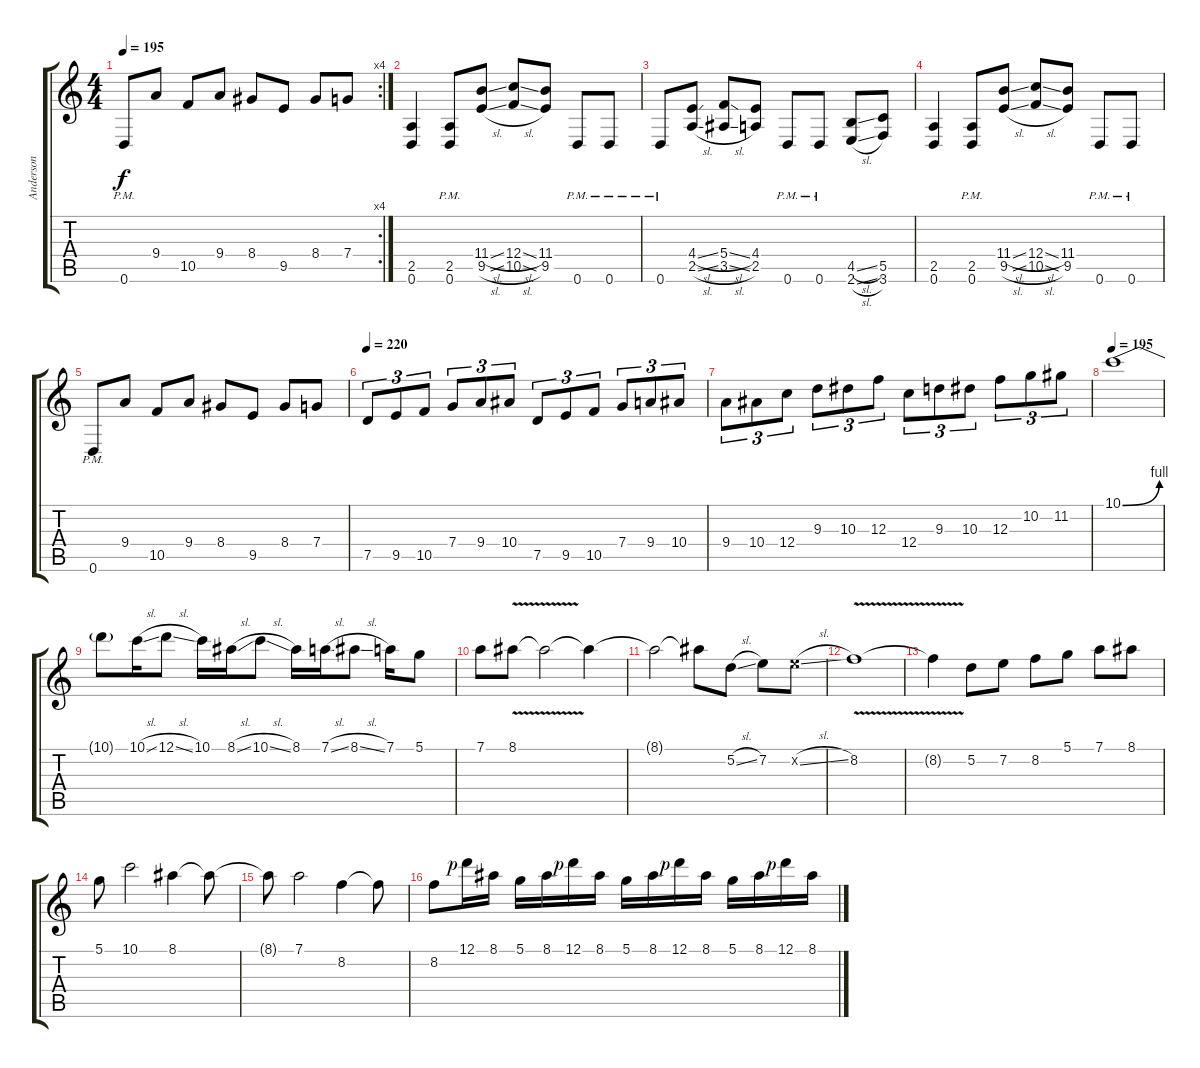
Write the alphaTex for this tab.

\track ("Anderson" "Anderson") {instrument distortionguitar}
\staff {score tabs}
\tuning (D4 A3 F3 C3 G2 D2) {hide}
\rc 4
\ts (4 4)
\tempo 195
\clef g2
\ks c
0.6{pm}.8{dy f} 9.4.8 10.5.8 9.4.8 8.4.8 9.5.8 8.4.8 7.4.8 |
(2.5 0.6).4 (2.5{pm} 0.6{pm}).8 (11.4{sl} 9.5{sl}).8 (12.4{sl} 10.5{sl}).8 (11.4 9.5).8 0.6{pm}.8 0.6{pm}.8 |
0.6{pm}.8 (4.4{sl} 2.5{sl}).8 (5.4{sl} 3.5{sl}).8 (4.4 2.5).8 0.6{pm}.8 0.6{pm}.8 (4.5{sl} 2.6{sl}).8 (5.5 3.6).8 |
(2.5 0.6).4 (2.5{pm} 0.6{pm}).8 (11.4{sl} 9.5{sl}).8 (12.4{sl} 10.5{sl}).8 (11.4 9.5).8 0.6{pm}.8 0.6{pm}.8 |
0.6{pm}.8 9.4.8 10.5.8 9.4.8 8.4.8 9.5.8 8.4.8 7.4.8 |
\tempo 220
7.5.8{tu (3 2)} 9.5.8{tu (3 2)} 10.5.8{tu (3 2)} 7.4.8{tu (3 2)} 9.4.8{tu (3 2)} 10.4.8{tu (3 2)} 7.5.8{tu (3 2)} 9.5.8{tu (3 2)} 10.5.8{tu (3 2)} 7.4.8{tu (3 2)} 9.4.8{tu (3 2)} 10.4.8{tu (3 2)} |
9.4.8{tu (3 2)} 10.4.8{tu (3 2)} 12.4.8{tu (3 2)} 9.3.8{tu (3 2)} 10.3.8{tu (3 2)} 12.3.8{tu (3 2)} 12.4.8{tu (3 2)} 9.3.8{tu (3 2)} 10.3.8{tu (3 2)} 12.3.8{tu (3 2)} 10.2.8{tu (3 2)} 11.2.8{tu (3 2)} |
\tempo 195
10.1{be (bend 0 0 60 4)}.1 |
10.1{t}.8 10.1{sl}.16 12.1{sl}.8 10.1.16 8.1{sl}.16 10.1{sl}.8 8.1.16 7.1{sl}.16 8.1{sl}.8 7.1.16 5.1.8 |
7.1.8 8.1{v}.8 8.1{t}.2 8.1{t}.4 |
8.1{t}.2 8.1{t}.8 5.2{sl}.8 7.2.8 7.2{sl x}.8 |
8.2{v}.1 |
8.2{t}.4 5.2.8 7.2.8 8.2.8 5.1.8 7.1.8 8.1.8 |
5.1.8 10.1.2 8.1.4 8.1{t}.8 |
8.1{t}.8 7.1.2 8.2.4 8.2{t}.8 |
8.2.8 12.1{rf 1}.16 8.1.16 5.1.16 8.1.16 12.1{rf 1}.16 8.1.16 5.1.16 8.1.16 12.1{rf 1}.16 8.1.16 5.1.16 8.1.16 12.1{rf 1}.16 8.1.16
